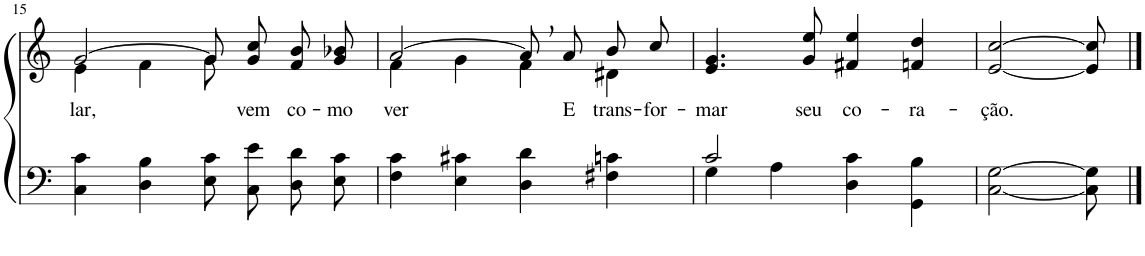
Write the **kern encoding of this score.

**kern	**kern	**text
*part2	*part1	*part1
*staff2	*staff1	*staff1
*I"Parte III e IV	*I"Parte I e II	*
!!LO:PB:g=z
*clefF4	*clefG2	*
*Trd1c2	*Trd1c2	*
*k[]	*k[]	*
*M4/4	*M4/4	*
=15	=15	=15
*	*^	*
!	!	!	!LO:LY:b
4C\ 4c\	[2g/	4e\	-lar,
4D\ 4B\	.	4f\	.
8E\ 8c\L	8g/L]	8g\	.
!	!	!	!LO:LY:b
8C\ 8e\J	8g/ 8cc/J	4.ryy	vem
!	!	!	!LO:LY:b
8D\ 8d\L	8f/ 8b/L	.	co-
!	!	!	!LO:LY:b
8E\ 8c\J	8g/ 8b-X/J	.	-mo-
=16	=16	=16	=16
!	!	!	!LO:LY:b
4F\ 4c\	[2a/	4f\	-ver
4E\ 4c#X\	.	4g\	.
4D\ 4d\	8a,/L]	4f\	.
!	!	!	!LO:LY:b
.	8a/J	.	E
!	!	!	!LO:LY:b
4F#X\ 4cn\	8b/L	4d#X\	trans-
!	!	!	!LO:LY:b
.	8cc/J	.	-for-
*	*v	*v	*
=17	=17	=17
*^	*	*
!	!	!	!LO:LY:b
2c/	4G\	4.e/ 4.g/	-mar
.	4A\	.	.
!	!	!	!LO:LY:b
.	.	8g/ 8ee/	seu
!	!	!	!LO:LY:b
2ryy	4D\ 4c\	4f#X/ 4ee/	co-
!	!	!	!LO:LY:b
.	4GG\ 4B\	4fn/ 4dd/	-ra-
=18	=18	=18	=18
!	!	!	!LO:LY:b
*v	*v	*	*
[2C\ [2G\	[2e/ [2cc/	-ção.
8C\] 8G\]	8e/] 8cc/]	.
==	==	==
*-	*-	*-
